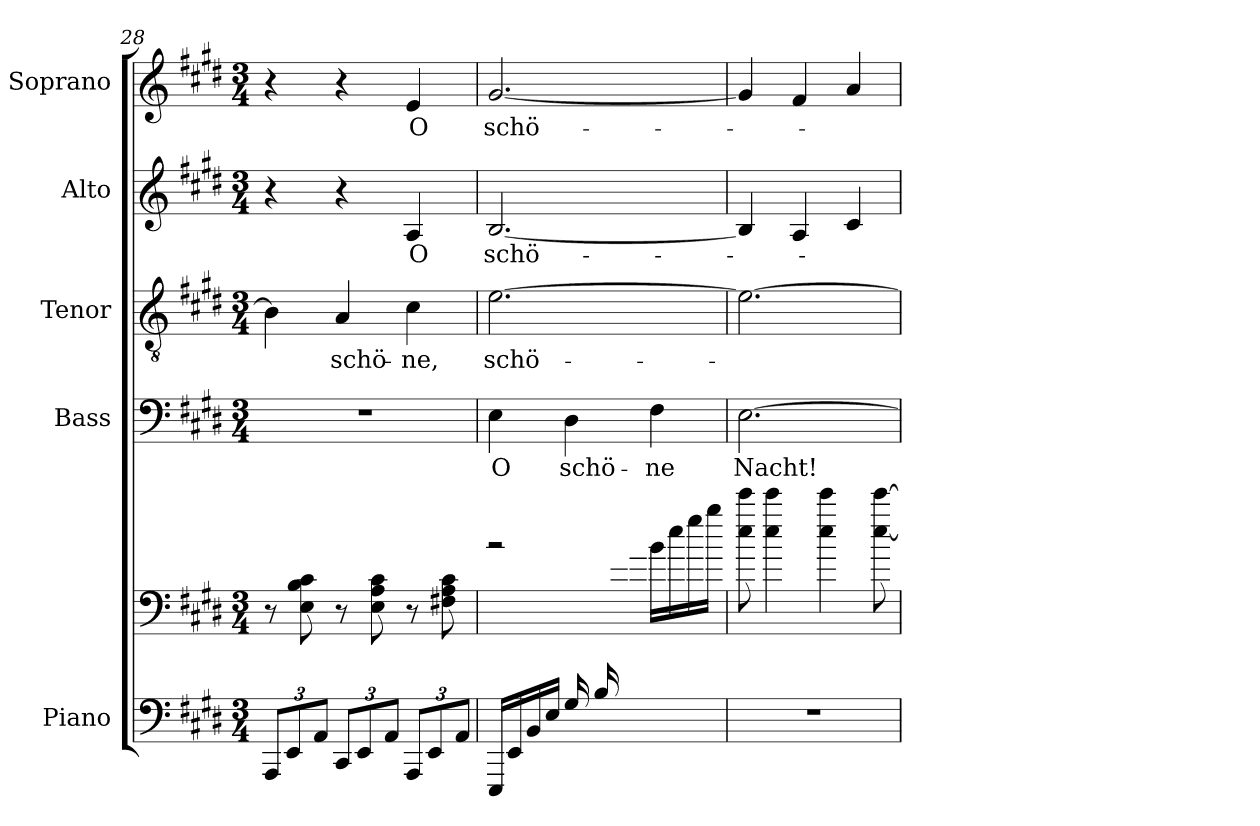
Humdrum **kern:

**kern	**kern	**kern	**text	**kern	**text	**kern	**text	**kern	**text
*part5	*part5	*part4	*part4	*part3	*part3	*part2	*part2	*part1	*part1
*staff6	*staff5	*staff4	*staff4	*staff3	*staff3	*staff2	*staff2	*staff1	*staff1
*I"Piano	*	*I"Bass	*	*I"Tenor	*	*I"Alto	*	*I"Soprano	*
*I'Pno	*	*	*	*	*	*	*	*I'Pno	*
!!LO:PB:g=z
*clefF4	*clefF4	*clefF4	*	*clefGv2	*	*clefG2	*	*clefG2	*
*k[f#c#g#d#]	*k[f#c#g#d#]	*k[f#c#g#d#]	*	*k[f#c#g#d#]	*	*k[f#c#g#d#]	*	*k[f#c#g#d#]	*
*E:	*E:	*E:	*	*E:	*	*E:	*	*E:	*
*M3/4	*M3/4	*M3/4	*	*M3/4	*	*M3/4	*	*M3/4	*
*Xbrackettup	*	*	*	*	*	*	*	*	*
=28	=28	=28	=28	=28	=28	=28	=28	=28	=28
12AAA/L	8r	2.r	.	4B\]	.	4r	.	4r	.
12EE/	.	.	.	.	.	.	.	.	.
.	8E\ 8B\ 8c#\	.	.	.	.	.	.	.	.
12AA/J	.	.	.	.	.	.	.	.	.
!	!	!	!	!	!LO:LY:b	!	!	!	!
12CC#/L	8r	.	.	4A/	schö-	4r	.	4r	.
12EE/	.	.	.	.	.	.	.	.	.
.	8E\ 8A\ 8c#\	.	.	.	.	.	.	.	.
12AA/J	.	.	.	.	.	.	.	.	.
!	!	!	!	!	!LO:LY:b	!	!LO:LY:b	!	!LO:LY:b
12AAA/L	8r	.	.	4c#\	-ne,	4A/	O	4e/	O
12EE/	.	.	.	.	.	.	.	.	.
.	8F#X\ 8A\ 8c#\	.	.	.	.	.	.	.	.
12AA/J	.	.	.	.	.	.	.	.	.
=29	=29	=29	=29	=29	=29	=29	=29	=29	=29
*	*^	*	*	*	*	*	*	*	*
!	!	!	!	!LO:LY:b	!	!LO:LY:b	!	!LO:LY:b	!	!LO:LY:b
(>16EEE/LL	2r	4.ryy	4E\	O	[2.e\	schö-	[2.B/	schö-	[2.g#/	schö-
16EE/	.	.	.	.	.	.	.	.	.	.
16BB/	.	.	.	.	.	.	.	.	.	.
16E/JJ	.	.	.	.	.	.	.	.	.	.
!	!	!	!	!LO:LY:b	!	!	!	!	!	!
16G#/LL	.	.	4D#\	schö-	.	.	.	.	.	.
16B/	.	.	.	.	.	.	.	.	.	.
8ryy	.	16e\	.	.	.	.	.	.	.	.
.	.	16g#\JJ	.	.	.	.	.	.	.	.
!	!	!	!	!LO:LY:b	!	!	!	!	!	!
4ryy	16b\LL	4ryy	4F#\	-ne	.	.	.	.	.	.
.	16ee\	.	.	.	.	.	.	.	.	.
.	16gg#\	.	.	.	.	.	.	.	.	.
.	16bb\JJ	.	.	.	.	.	.	.	.	.
*	*v	*v	*	*	*	*	*	*	*	*
=30	=30	=30	=30	=30	=30	=30	=30	=30	=30
!	!	!	!LO:LY:b	!	!	!	!	!	!
2.r	8ee\ 8eee\)	[2.E\	Nacht!	2.e\_	.	4B/]	.	4g#/]	.
.	4ee\ 4eee\	.	.	.	.	.	.	.	.
.	.	.	.	.	.	4A/	.	4f#/	.
.	4ee\ 4eee\	.	.	.	.	.	.	.	.
.	.	.	.	.	.	4c#/	.	4a/	.
.	[8ee\ [8eee\	.	.	.	.	.	.	.	.
=	=	=	=	=	=	=	=	=	=
*-	*-	*-	*-	*-	*-	*-	*-	*-	*-
